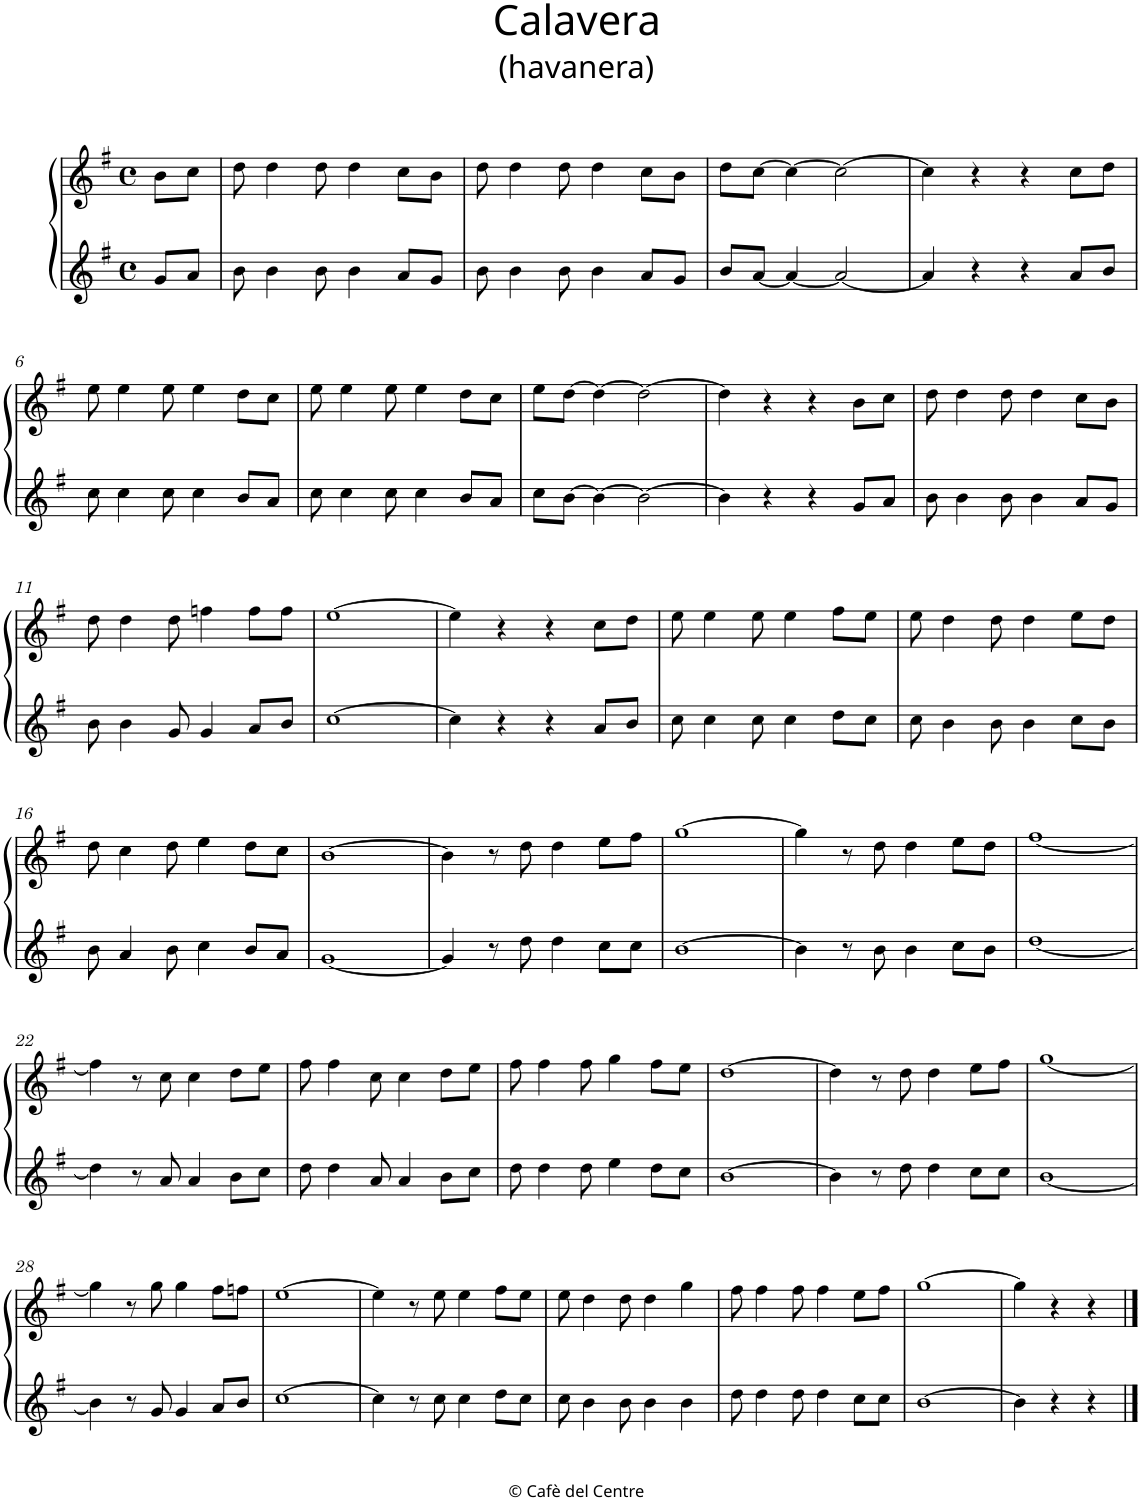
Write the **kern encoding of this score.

**kern	**kern
*part1	*part1
*staff2	*staff1
*I"Gralla 1 Gralla 2	*
*I'Gr. 1	*
*clefG2	*clefG2
*k[f#]	*k[f#]
*G:	*G:
*M4/4	*M4/4
*met(c)	*met(c)
=1	=1
8g/L	8b\L
8a/J	8cc\J
=2	=2
8b\	8dd\
4b\	4dd\
8b\	8dd\
4b\	4dd\
8a/L	8cc\L
8g/J	8b\J
=3	=3
8b\	8dd\
4b\	4dd\
8b\	8dd\
4b\	4dd\
8a/L	8cc\L
8g/J	8b\J
=4	=4
8b/L	8dd\L
[<8a/J	[>8cc\J
4a/_	4cc\_
2a/_	2cc\_
=5	=5
4a/]	4cc\]
4r	4r
4r	4r
8a/L	8cc\L
8b/J	8dd\J
!!LO:LB:g=z
=6	=6
8cc\	8ee\
4cc\	4ee\
8cc\	8ee\
4cc\	4ee\
8b/L	8dd\L
8a/J	8cc\J
=7	=7
8cc\	8ee\
4cc\	4ee\
8cc\	8ee\
4cc\	4ee\
8b/L	8dd\L
8a/J	8cc\J
=8	=8
8cc\L	8ee\L
[>8b\J	[>8dd\J
4b\_	4dd\_
2b\_	2dd\_
=9	=9
4b\]	4dd\]
4r	4r
4r	4r
8g/L	8b\L
8a/J	8cc\J
=10	=10
8b\	8dd\
4b\	4dd\
8b\	8dd\
4b\	4dd\
8a/L	8cc\L
8g/J	8b\J
!!LO:LB:g=z
=11	=11
8b\	8dd\
4b\	4dd\
8g/	8dd\
4g/	4ffn\
8a/L	8ff\L
8b/J	8ff\J
=12	=12
[>1cc	[>1ee
=13	=13
4cc\]	4ee\]
4r	4r
4r	4r
8a/L	8cc\L
8b/J	8dd\J
=14	=14
8cc\	8ee\
4cc\	4ee\
8cc\	8ee\
4cc\	4ee\
8dd\L	8ff#\L
8cc\J	8ee\J
=15	=15
8cc\	8ee\
4b\	4dd\
8b\	8dd\
4b\	4dd\
8cc\L	8ee\L
8b\J	8dd\J
!!LO:LB:g=z
=16	=16
8b\	8dd\
4a/	4cc\
8b\	8dd\
4cc\	4ee\
8b/L	8dd\L
8a/J	8cc\J
=17	=17
[<1g	[>1b
=18	=18
4g/]	4b\]
8r	8r
8dd\	8dd\
4dd\	4dd\
8cc\L	8ee\L
8cc\J	8ff#\J
=19	=19
[>1b	[>1gg
=20	=20
4b\]	4gg\]
8r	8r
8b\	8dd\
4b\	4dd\
8cc\L	8ee\L
8b\J	8dd\J
=21	=21
[<1dd	[<1ff#
!!LO:LB:g=z
=22	=22
4dd\]	4ff#\]
8r	8r
8a/	8cc\
4a/	4cc\
8b\L	8dd\L
8cc\J	8ee\J
=23	=23
8dd\	8ff#\
4dd\	4ff#\
8a/	8cc\
4a/	4cc\
8b\L	8dd\L
8cc\J	8ee\J
=24	=24
8dd\	8ff#\
4dd\	4ff#\
8dd\	8ff#\
4ee\	4gg\
8dd\L	8ff#\L
8cc\J	8ee\J
=25	=25
[>1b	[>1dd
=26	=26
4b\]	4dd\]
8r	8r
8dd\	8dd\
4dd\	4dd\
8cc\L	8ee\L
8cc\J	8ff#\J
=27	=27
[<1b	[<1gg
!!LO:LB:g=z
=28	=28
4b\]	4gg\]
8r	8r
8g/	8gg\
4g/	4gg\
8a/L	8ff#\L
8b/J	8ffn\J
=29	=29
[>1cc	[>1ee
=30	=30
4cc\]	4ee\]
8r	8r
8cc\	8ee\
4cc\	4ee\
8dd\L	8ff#\L
8cc\J	8ee\J
=31	=31
8cc\	8ee\
4b\	4dd\
8b\	8dd\
4b\	4dd\
4b\	4gg\
=32	=32
8dd\	8ff#\
4dd\	4ff#\
8dd\	8ff#\
4dd\	4ff#\
8cc\L	8ee\L
8cc\J	8ff#\J
=33	=33
[>1b	[>1gg
=34	=34
4b\]	4gg\]
4r	4r
4r	4r
==	==
*-	*-
